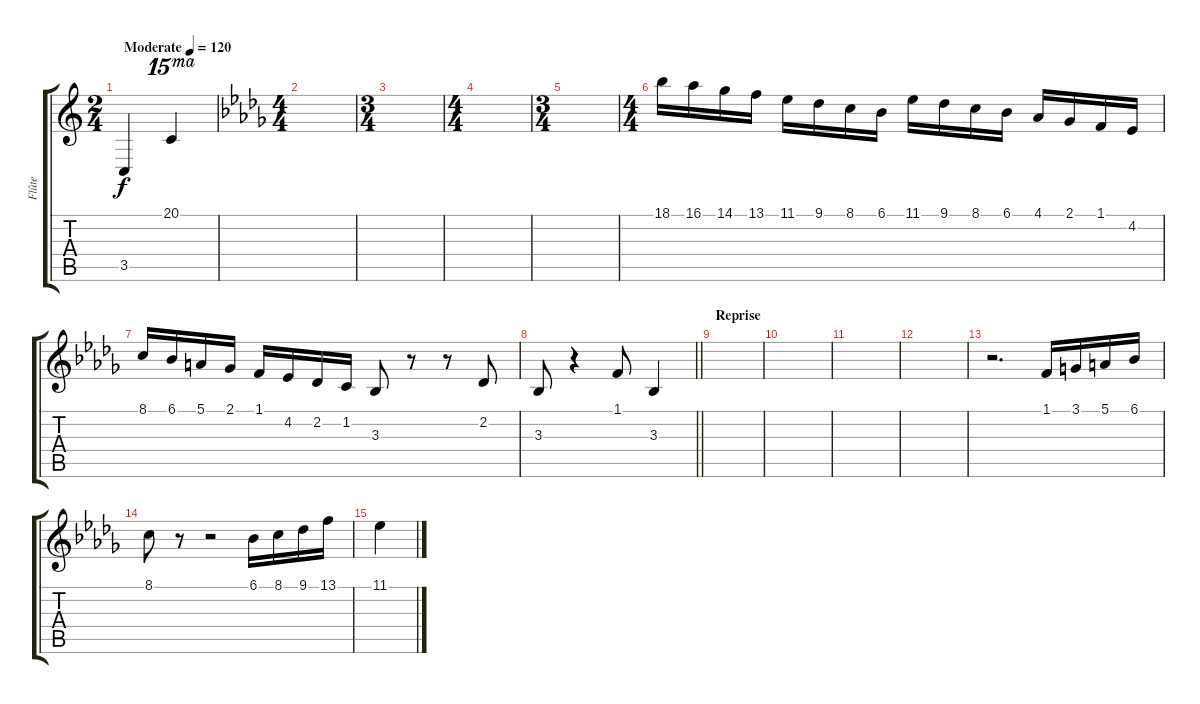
\track ("Flûte" "Flûte") {instrument flute}
\staff {score tabs}
\tuning (E4 B3 G3 D3 A2 E2) {hide}
\ts (2 4)
\tempo (120 "Moderate")
\clef g2
\ks c
3.5.4{dy f instrument flute} 20.1.4{ot 15ma} |
\ts (4 4)
\ks bbminor
|
\ts (3 4)
|
\ts (4 4)
|
\ts (3 4)
|
\ts (4 4)
18.1.16 16.1.16 14.1.16 13.1.16 11.1.16 9.1.16 8.1.16 6.1.16 11.1.16 9.1.16 8.1.16 6.1.16 4.1.16 2.1.16 1.1.16 4.2.16 |
8.1.16 6.1.16 5.1.16 2.1.16 1.1.16 4.2.16 2.2.16 1.2.16 3.3.8 r.8 r.8 2.2.8 |
\barLineRight lightlight
3.3.8 r.4 1.1.8 3.3.4 |
\section ("" "Reprise")
|
|
|
|
r.2{d} 1.1.16 3.1.16 5.1.16 6.1.16 |
8.1.8 r.8 r.2 6.1.16 8.1.16 9.1.16 13.1.16 |
11.1.4
